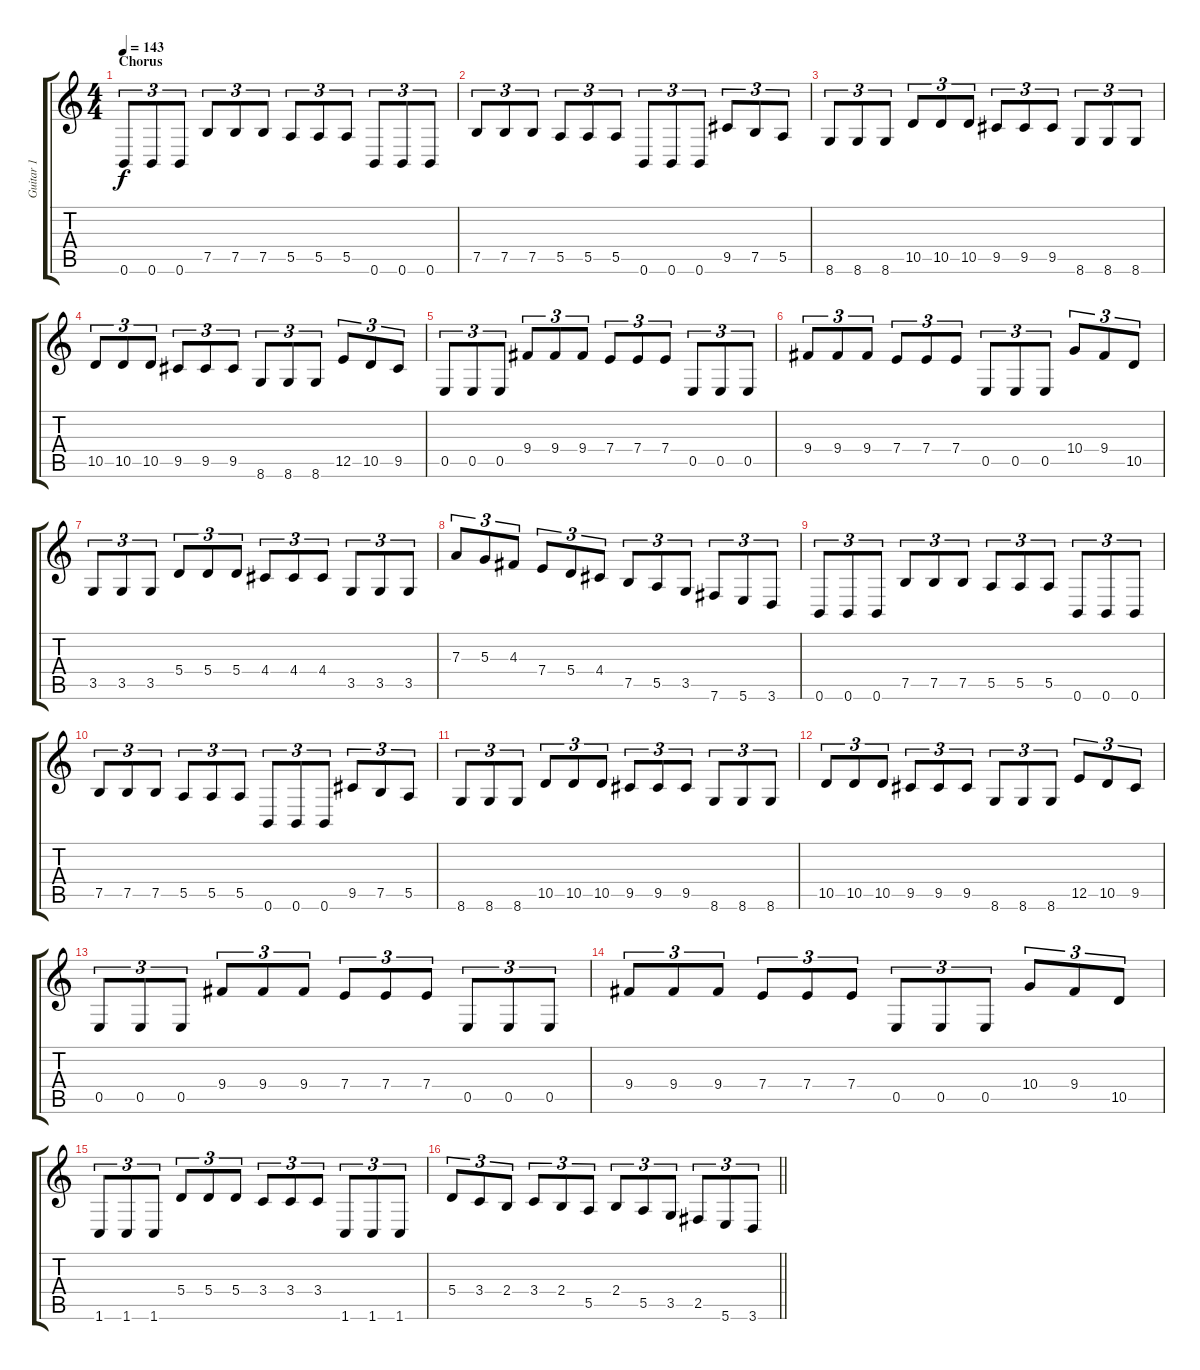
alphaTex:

\track ("Guitar 1" "Guitar 1") {instrument distortionguitar}
\staff {score tabs}
\tuning (B3 Gb3 D3 A2 E2 B1) {hide}
\ts (4 4)
\section ("" "Chorus")
\tempo 143
\clef g2
\ks c
0.6.8{tu (3 2) dy f} 0.6.8{tu (3 2)} 0.6.8{tu (3 2)} 7.5.8{tu (3 2)} 7.5.8{tu (3 2)} 7.5.8{tu (3 2)} 5.5.8{tu (3 2)} 5.5.8{tu (3 2)} 5.5.8{tu (3 2)} 0.6.8{tu (3 2)} 0.6.8{tu (3 2)} 0.6.8{tu (3 2)} |
7.5.8{tu (3 2)} 7.5.8{tu (3 2)} 7.5.8{tu (3 2)} 5.5.8{tu (3 2)} 5.5.8{tu (3 2)} 5.5.8{tu (3 2)} 0.6.8{tu (3 2)} 0.6.8{tu (3 2)} 0.6.8{tu (3 2)} 9.5.8{tu (3 2)} 7.5.8{tu (3 2)} 5.5.8{tu (3 2)} |
8.6.8{tu (3 2)} 8.6.8{tu (3 2)} 8.6.8{tu (3 2)} 10.5.8{tu (3 2)} 10.5.8{tu (3 2)} 10.5.8{tu (3 2)} 9.5.8{tu (3 2)} 9.5.8{tu (3 2)} 9.5.8{tu (3 2)} 8.6.8{tu (3 2)} 8.6.8{tu (3 2)} 8.6.8{tu (3 2)} |
10.5.8{tu (3 2)} 10.5.8{tu (3 2)} 10.5.8{tu (3 2)} 9.5.8{tu (3 2)} 9.5.8{tu (3 2)} 9.5.8{tu (3 2)} 8.6.8{tu (3 2)} 8.6.8{tu (3 2)} 8.6.8{tu (3 2)} 12.5.8{tu (3 2)} 10.5.8{tu (3 2)} 9.5.8{tu (3 2)} |
0.5.8{tu (3 2)} 0.5.8{tu (3 2)} 0.5.8{tu (3 2)} 9.4.8{tu (3 2)} 9.4.8{tu (3 2)} 9.4.8{tu (3 2)} 7.4.8{tu (3 2)} 7.4.8{tu (3 2)} 7.4.8{tu (3 2)} 0.5.8{tu (3 2)} 0.5.8{tu (3 2)} 0.5.8{tu (3 2)} |
9.4.8{tu (3 2)} 9.4.8{tu (3 2)} 9.4.8{tu (3 2)} 7.4.8{tu (3 2)} 7.4.8{tu (3 2)} 7.4.8{tu (3 2)} 0.5.8{tu (3 2)} 0.5.8{tu (3 2)} 0.5.8{tu (3 2)} 10.4.8{tu (3 2)} 9.4.8{tu (3 2)} 10.5.8{tu (3 2)} |
3.5.8{tu (3 2)} 3.5.8{tu (3 2)} 3.5.8{tu (3 2)} 5.4.8{tu (3 2)} 5.4.8{tu (3 2)} 5.4.8{tu (3 2)} 4.4.8{tu (3 2)} 4.4.8{tu (3 2)} 4.4.8{tu (3 2)} 3.5.8{tu (3 2)} 3.5.8{tu (3 2)} 3.5.8{tu (3 2)} |
7.3.8{tu (3 2)} 5.3.8{tu (3 2)} 4.3.8{tu (3 2)} 7.4.8{tu (3 2)} 5.4.8{tu (3 2)} 4.4.8{tu (3 2)} 7.5.8{tu (3 2)} 5.5.8{tu (3 2)} 3.5.8{tu (3 2)} 7.6.8{tu (3 2)} 5.6.8{tu (3 2)} 3.6.8{tu (3 2)} |
0.6.8{tu (3 2)} 0.6.8{tu (3 2)} 0.6.8{tu (3 2)} 7.5.8{tu (3 2)} 7.5.8{tu (3 2)} 7.5.8{tu (3 2)} 5.5.8{tu (3 2)} 5.5.8{tu (3 2)} 5.5.8{tu (3 2)} 0.6.8{tu (3 2)} 0.6.8{tu (3 2)} 0.6.8{tu (3 2)} |
7.5.8{tu (3 2)} 7.5.8{tu (3 2)} 7.5.8{tu (3 2)} 5.5.8{tu (3 2)} 5.5.8{tu (3 2)} 5.5.8{tu (3 2)} 0.6.8{tu (3 2)} 0.6.8{tu (3 2)} 0.6.8{tu (3 2)} 9.5.8{tu (3 2)} 7.5.8{tu (3 2)} 5.5.8{tu (3 2)} |
8.6.8{tu (3 2)} 8.6.8{tu (3 2)} 8.6.8{tu (3 2)} 10.5.8{tu (3 2)} 10.5.8{tu (3 2)} 10.5.8{tu (3 2)} 9.5.8{tu (3 2)} 9.5.8{tu (3 2)} 9.5.8{tu (3 2)} 8.6.8{tu (3 2)} 8.6.8{tu (3 2)} 8.6.8{tu (3 2)} |
10.5.8{tu (3 2)} 10.5.8{tu (3 2)} 10.5.8{tu (3 2)} 9.5.8{tu (3 2)} 9.5.8{tu (3 2)} 9.5.8{tu (3 2)} 8.6.8{tu (3 2)} 8.6.8{tu (3 2)} 8.6.8{tu (3 2)} 12.5.8{tu (3 2)} 10.5.8{tu (3 2)} 9.5.8{tu (3 2)} |
0.5.8{tu (3 2)} 0.5.8{tu (3 2)} 0.5.8{tu (3 2)} 9.4.8{tu (3 2)} 9.4.8{tu (3 2)} 9.4.8{tu (3 2)} 7.4.8{tu (3 2)} 7.4.8{tu (3 2)} 7.4.8{tu (3 2)} 0.5.8{tu (3 2)} 0.5.8{tu (3 2)} 0.5.8{tu (3 2)} |
9.4.8{tu (3 2)} 9.4.8{tu (3 2)} 9.4.8{tu (3 2)} 7.4.8{tu (3 2)} 7.4.8{tu (3 2)} 7.4.8{tu (3 2)} 0.5.8{tu (3 2)} 0.5.8{tu (3 2)} 0.5.8{tu (3 2)} 10.4.8{tu (3 2)} 9.4.8{tu (3 2)} 10.5.8{tu (3 2)} |
1.6.8{tu (3 2)} 1.6.8{tu (3 2)} 1.6.8{tu (3 2)} 5.4.8{tu (3 2)} 5.4.8{tu (3 2)} 5.4.8{tu (3 2)} 3.4.8{tu (3 2)} 3.4.8{tu (3 2)} 3.4.8{tu (3 2)} 1.6.8{tu (3 2)} 1.6.8{tu (3 2)} 1.6.8{tu (3 2)} |
\barLineRight lightlight
5.4.8{tu (3 2)} 3.4.8{tu (3 2)} 2.4.8{tu (3 2)} 3.4.8{tu (3 2)} 2.4.8{tu (3 2)} 5.5.8{tu (3 2)} 2.4.8{tu (3 2)} 5.5.8{tu (3 2)} 3.5.8{tu (3 2)} 2.5.8{tu (3 2)} 5.6.8{tu (3 2)} 3.6.8{tu (3 2)}
